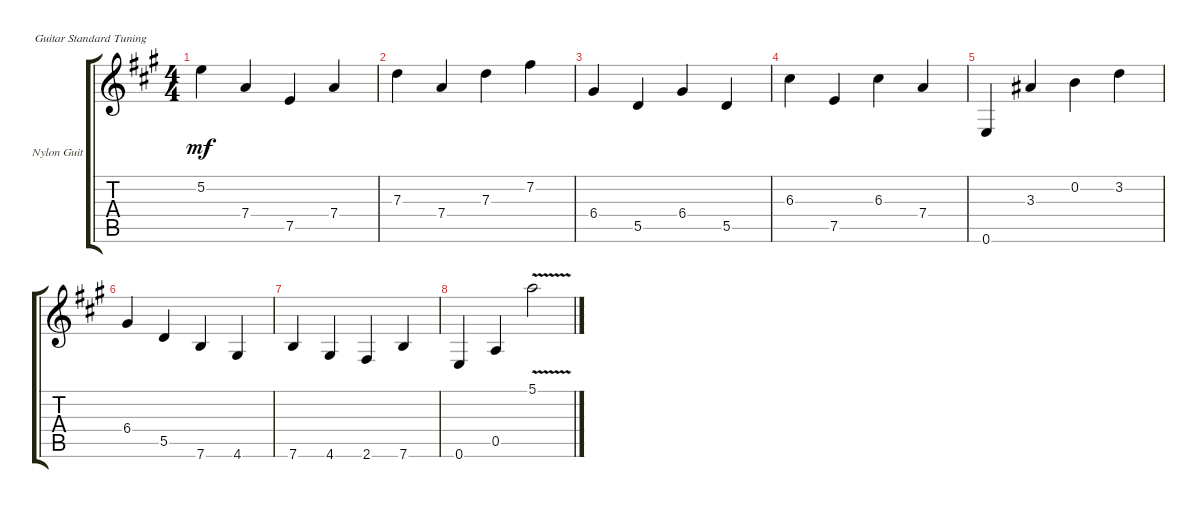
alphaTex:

\defaultSystemsLayout 4
\bracketExtendMode groupsimilarinstruments
\firstSystemTrackNameOrientation horizontal
\otherSystemsTrackNameOrientation horizontal
\track ("Nylon Guitar" "Nylon Guit") {instrument acousticguitarnylon}
\staff {score tabs}
\tuning (E4 B3 G3 D3 A2 E2)
\ts (4 4)
\tempo (120 hide)
\clef g2
\ks a
5.2.4{dy mf instrument acousticguitarnylon} 7.4.4 7.5.4 7.4.4 |
7.3.4 7.4.4 7.3.4 7.2.4 |
6.4.4 5.5.4 6.4.4 5.5.4 |
6.3.4 7.5.4 6.3.4 7.4.4 |
0.6.4 3.3.4 0.2.4 3.2.4 |
6.4.4 5.5.4 7.6.4 4.6.4 |
7.6.4 4.6.4 2.6.4 7.6.4 |
0.6.4 0.5.4 5.1{v}.2
